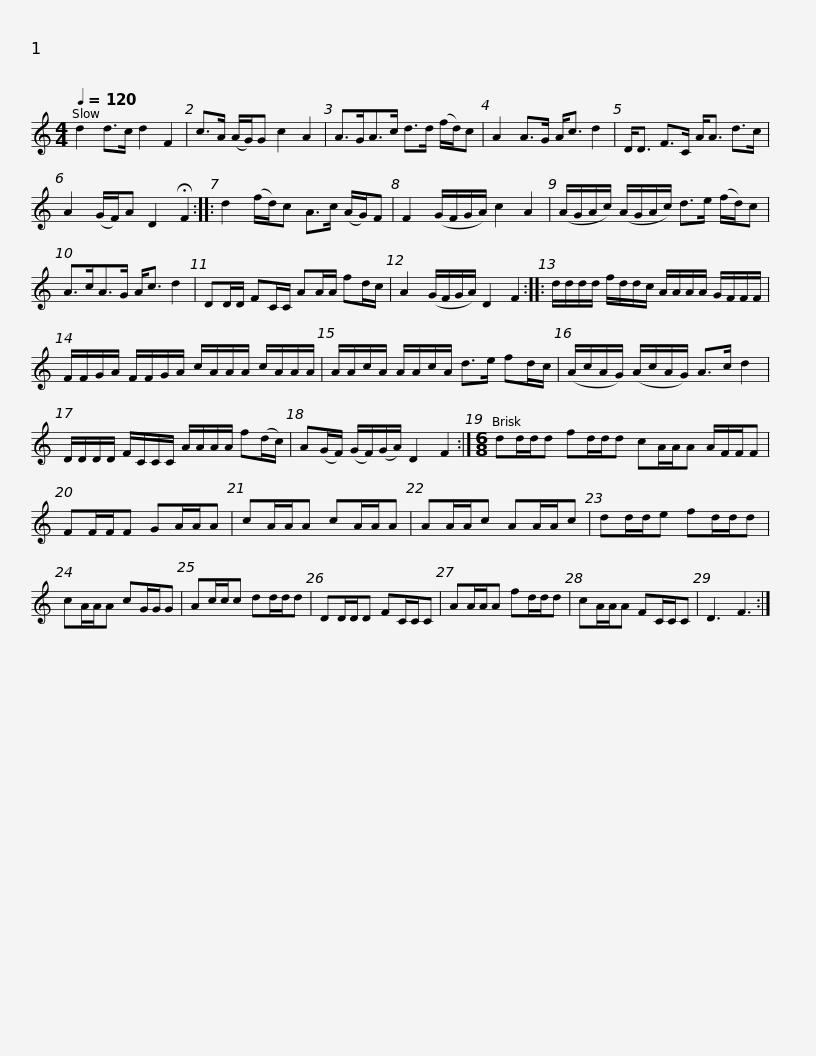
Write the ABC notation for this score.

X:1
L:1/8
Q:1/4=120
M:4/4
I:linebreak $
K:C
V:1 treble
V:1
 d2 d>c d2 F2 | c>A (A/G/)G c2 A2 | A>GA>c d>d (f/d/)c | A2 A>G A<c d2 | D<D F>C A<A d>c |$ %5
 A2 (G/F/)A D2 !fermata!F2 :: d2 (f/d/)c A>c (A/G/)F | F2 (G/F/G/A/) c2 A2 | (A/G/A/c/) (A/G/A/c/) d>e (f/d/)c | A>cA>G A<c d2 |$ %10
 DD/D/ FC/C/ AA/A/ fd/c/ | A2 (G/F/G/A/) D2 F2 :: d/d/d/d/ f/d/d/c/ A/A/A/A/ G/F/F/F/ |$ F/F/G/A/ F/F/G/A/ c/A/A/A/ c/A/A/A/ | A/A/c/A/ A/A/c/A/ d>e fd/c/ | %15
 (A/c/A/G/) (A/c/A/G/) A>c d2 |$ D/D/D/D/ F/C/C/C/ A/A/A/A/ f(d/c/) | A(G/F/) (G/F/)(G/A/) D2 F2 :|[M:6/8] dd/d/d fd/d/d cA/A/A A/F/F/F |$ FF/F/F GA/A/A | %20
 cA/A/A cA/A/A | AA/A/c AA/A/c | dd/d/e fd/d/d | cA/A/A cG/G/G | Ac/c/c dd/d/d |$ %25
 DD/D/D FC/C/C | AA/A/A fd/d/d | cA/A/A FC/C/C | D3 F3 :| %29
